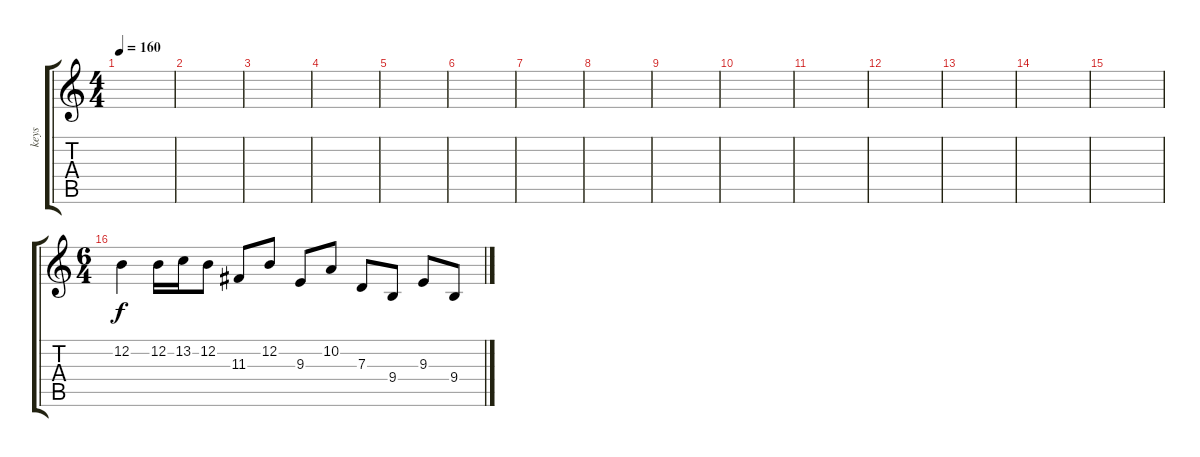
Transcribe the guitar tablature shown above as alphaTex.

\track ("keys" "keys") {instrument tubularbells}
\staff {score tabs}
\tuning (E4 B3 G3 D3 A2 E2) {hide}
\ts (4 4)
\tempo 160
\clef g2
\ks c
|
|
|
|
|
|
|
|
|
|
|
|
|
|
|
\ts (6 4)
12.2.4{instrument lead8bassandlead} 12.2.16 13.2.16 12.2.8 11.3.8 12.2.8 9.3.8 10.2.8 7.3.8 9.4.8 9.3.8 9.4.8
